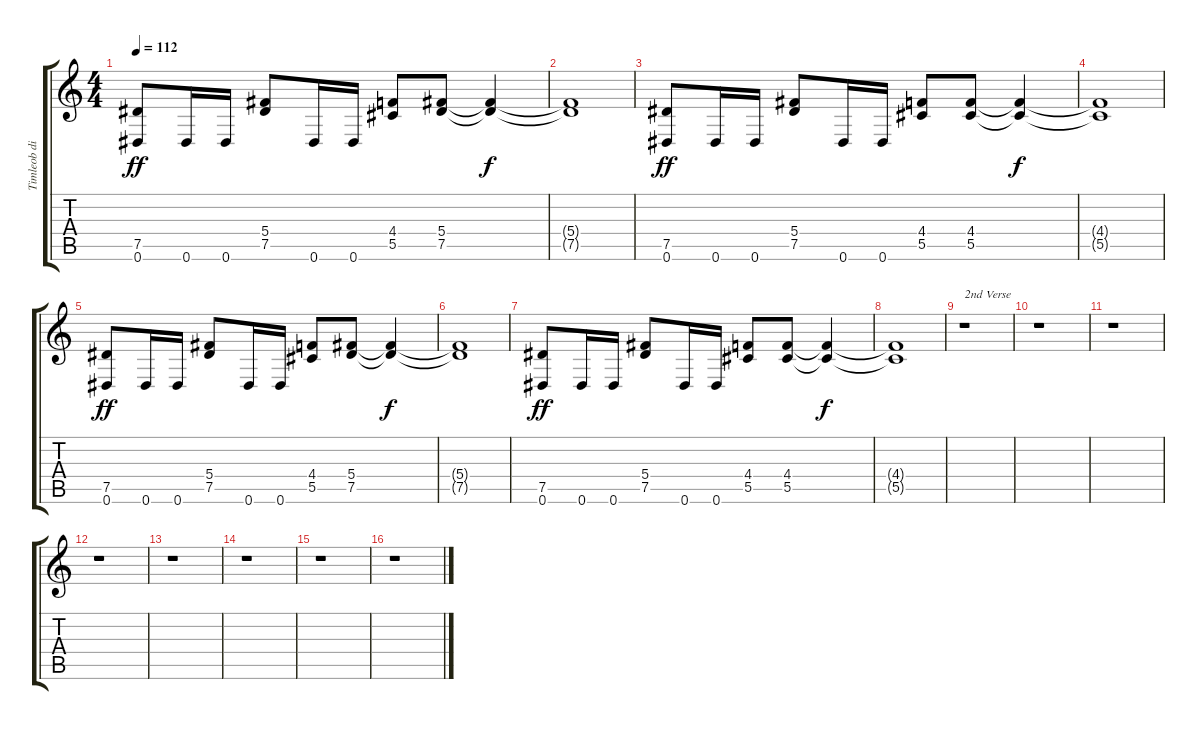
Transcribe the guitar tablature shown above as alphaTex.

\track ("Timleob distortion" "Timleob di") {instrument distortionguitar}
\staff {score tabs}
\tuning (Eb4 Bb3 Gb3 Db3 Ab2 Eb2) {hide}
\ts (4 4)
\tempo 112
\clef g2
\ks c
(7.5 0.6).8{dy ff} 0.6.16 0.6.16 (5.4 7.5).8 0.6.16 0.6.16 (4.4 5.5).8 (5.4 7.5).8 (5.4{t} 7.5{t}).4{dy f} |
(5.4{t} 7.5{t}).1 |
(7.5 0.6).8{dy ff} 0.6.16 0.6.16 (5.4 7.5).8 0.6.16 0.6.16 (4.4 5.5).8 (4.4 5.5).8 (4.4{t} 5.5{t}).4{dy f} |
(4.4{t} 5.5{t}).1 |
(7.5 0.6).8{dy ff} 0.6.16 0.6.16 (5.4 7.5).8 0.6.16 0.6.16 (4.4 5.5).8 (5.4 7.5).8 (5.4{t} 7.5{t}).4{dy f} |
(5.4{t} 7.5{t}).1 |
(7.5 0.6).8{dy ff} 0.6.16 0.6.16 (5.4 7.5).8 0.6.16 0.6.16 (4.4 5.5).8 (4.4 5.5).8 (4.4{t} 5.5{t}).4{dy f} |
(4.4{t} 5.5{t}).1 |
r.1{txt "2nd Verse"} |
r.1 |
r.1 |
r.1 |
r.1 |
r.1 |
r.1 |
r.1
